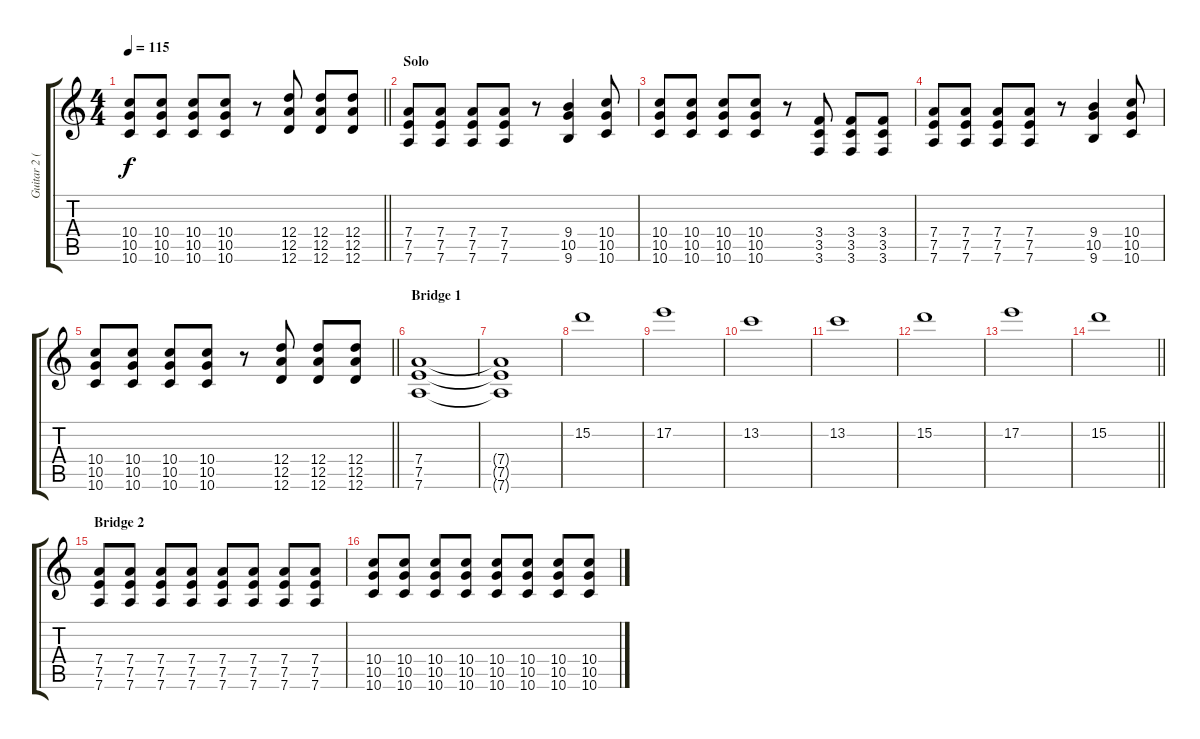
\track ("Guitar 2 (Rythm)" "Guitar 2 (") {instrument overdrivenguitar}
\staff {score tabs}
\tuning (E4 B3 G3 D3 A2 D2) {hide}
\ts (4 4)
\tempo 115
\clef g2
\barLineRight lightlight
\ks c
(10.4 10.5 10.6).8{dy f} (10.4 10.5 10.6).8 (10.4 10.5 10.6).8 (10.4 10.5 10.6).8 r.8 (12.4 12.5 12.6).8 (12.4 12.5 12.6).8 (12.4 12.5 12.6).8 |
\section ("" "Solo")
(7.4 7.5 7.6).8 (7.4 7.5 7.6).8 (7.4 7.5 7.6).8 (7.4 7.5 7.6).8 r.8 (9.4 10.5 9.6).4 (10.4 10.5 10.6).8 |
(10.4 10.5 10.6).8 (10.4 10.5 10.6).8 (10.4 10.5 10.6).8 (10.4 10.5 10.6).8 r.8 (3.4 3.5 3.6).8 (3.4 3.5 3.6).8 (3.4 3.5 3.6).8 |
(7.4 7.5 7.6).8 (7.4 7.5 7.6).8 (7.4 7.5 7.6).8 (7.4 7.5 7.6).8 r.8 (9.4 10.5 9.6).4 (10.4 10.5 10.6).8 |
\barLineRight lightlight
(10.4 10.5 10.6).8 (10.4 10.5 10.6).8 (10.4 10.5 10.6).8 (10.4 10.5 10.6).8 r.8 (12.4 12.5 12.6).8 (12.4 12.5 12.6).8 (12.4 12.5 12.6).8 |
\section ("" "Bridge 1")
(7.4 7.5 7.6).1{volume 0} |
(7.4{t} 7.5{t} 7.6{t}).1 |
15.2.1{volume 13 instrument electricguitarjazz} |
17.2.1 |
13.2.1 |
13.2.1 |
15.2.1 |
17.2.1 |
\barLineRight lightlight
15.2.1 |
\section ("" "Bridge 2")
(7.4 7.5 7.6).8{volume 13 instrument overdrivenguitar} (7.4 7.5 7.6).8 (7.4 7.5 7.6).8 (7.4 7.5 7.6).8 (7.4 7.5 7.6).8 (7.4 7.5 7.6).8 (7.4 7.5 7.6).8 (7.4 7.5 7.6).8 |
(10.4 10.5 10.6).8 (10.4 10.5 10.6).8 (10.4 10.5 10.6).8 (10.4 10.5 10.6).8 (10.4 10.5 10.6).8 (10.4 10.5 10.6).8 (10.4 10.5 10.6).8 (10.4 10.5 10.6).8
